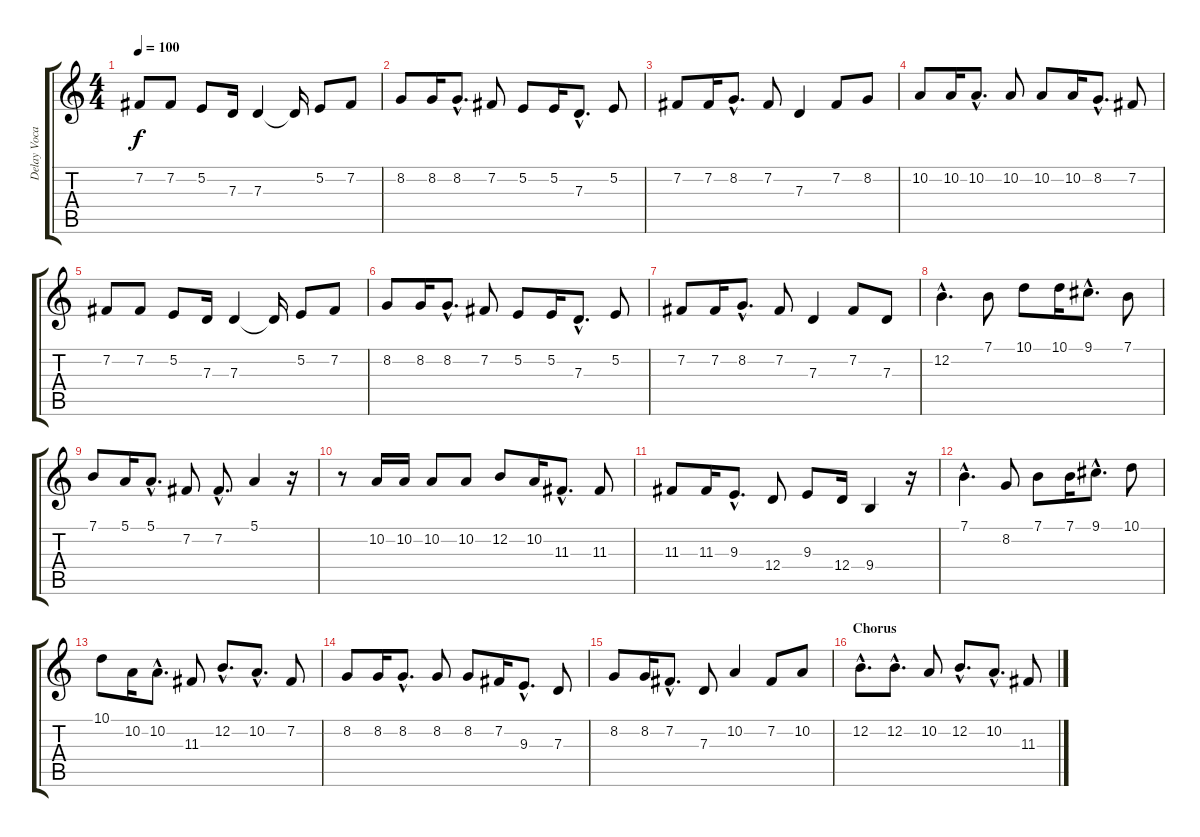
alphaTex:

\track ("Delay Vocals" "Delay Voca") {instrument pad8sweep}
\staff {score tabs}
\tuning (E4 B3 G3 D3 A2 E2) {hide}
\ts (4 4)
\tempo 100
\clef g2
\ks c
7.2.8{dy f} 7.2.8 5.2.8 7.3.16 7.3.4 7.3{t}.16 5.2.8 7.2.8 |
8.2.8 8.2.16 8.2{hac}.8{d} 7.2.8 5.2.8 5.2.16 7.3{hac}.8{d} 5.2.8 |
7.2.8 7.2.16 8.2{hac}.8{d} 7.2.8 7.3.4 7.2.8 8.2.8 |
\section ("" "")
10.2.8 10.2.16 10.2{hac}.8{d} 10.2.8 10.2.8 10.2.16 8.2{hac}.8{d} 7.2.8 |
7.2.8 7.2.8 5.2.8 7.3.16 7.3.4 7.3{t}.16 5.2.8 7.2.8 |
8.2.8 8.2.16 8.2{hac}.8{d} 7.2.8 5.2.8 5.2.16 7.3{hac}.8{d} 5.2.8 |
7.2.8 7.2.16 8.2{hac}.8{d} 7.2.8 7.3.4 7.2.8 7.3.8 |
\section ("" "")
12.2{hac}.4{d} 7.1.8 10.1.8 10.1.16 9.1{hac}.8{d} 7.1.8 |
7.1.8 5.1.16 5.1{hac}.8{d} 7.2.8 7.2{hac}.8{d} 5.1.4 r.16 |
r.8 10.2.16 10.2.16 10.2.8 10.2.8 12.2.8 10.2.16 11.3{hac}.8{d} 11.3.8 |
11.3.8 11.3.16 9.3{hac}.8{d} 12.4.8 9.3.8 12.4.16 9.4.4 r.16 |
7.1{hac}.4{d} 8.2.8 7.1.8 7.1.16 9.1{hac}.8{d} 10.1.8 |
10.1.8 10.2.16 10.2{hac}.8{d} 11.3.8 12.2{hac}.8{d} 10.2{hac}.8{d} 7.2.8 |
8.2.8 8.2.16 8.2{hac}.8{d} 8.2.8 8.2.8 7.2.16 9.3{hac}.8{d} 7.3.8 |
8.2.8 8.2.16 7.2{hac}.8{d} 7.3.8 10.2.4 7.2.8 10.2.8 |
\section ("" "Chorus")
12.2{hac}.8{d} 12.2{hac}.8{d} 10.2.8 12.2{hac}.8{d} 10.2{hac}.8{d} 11.3.8
